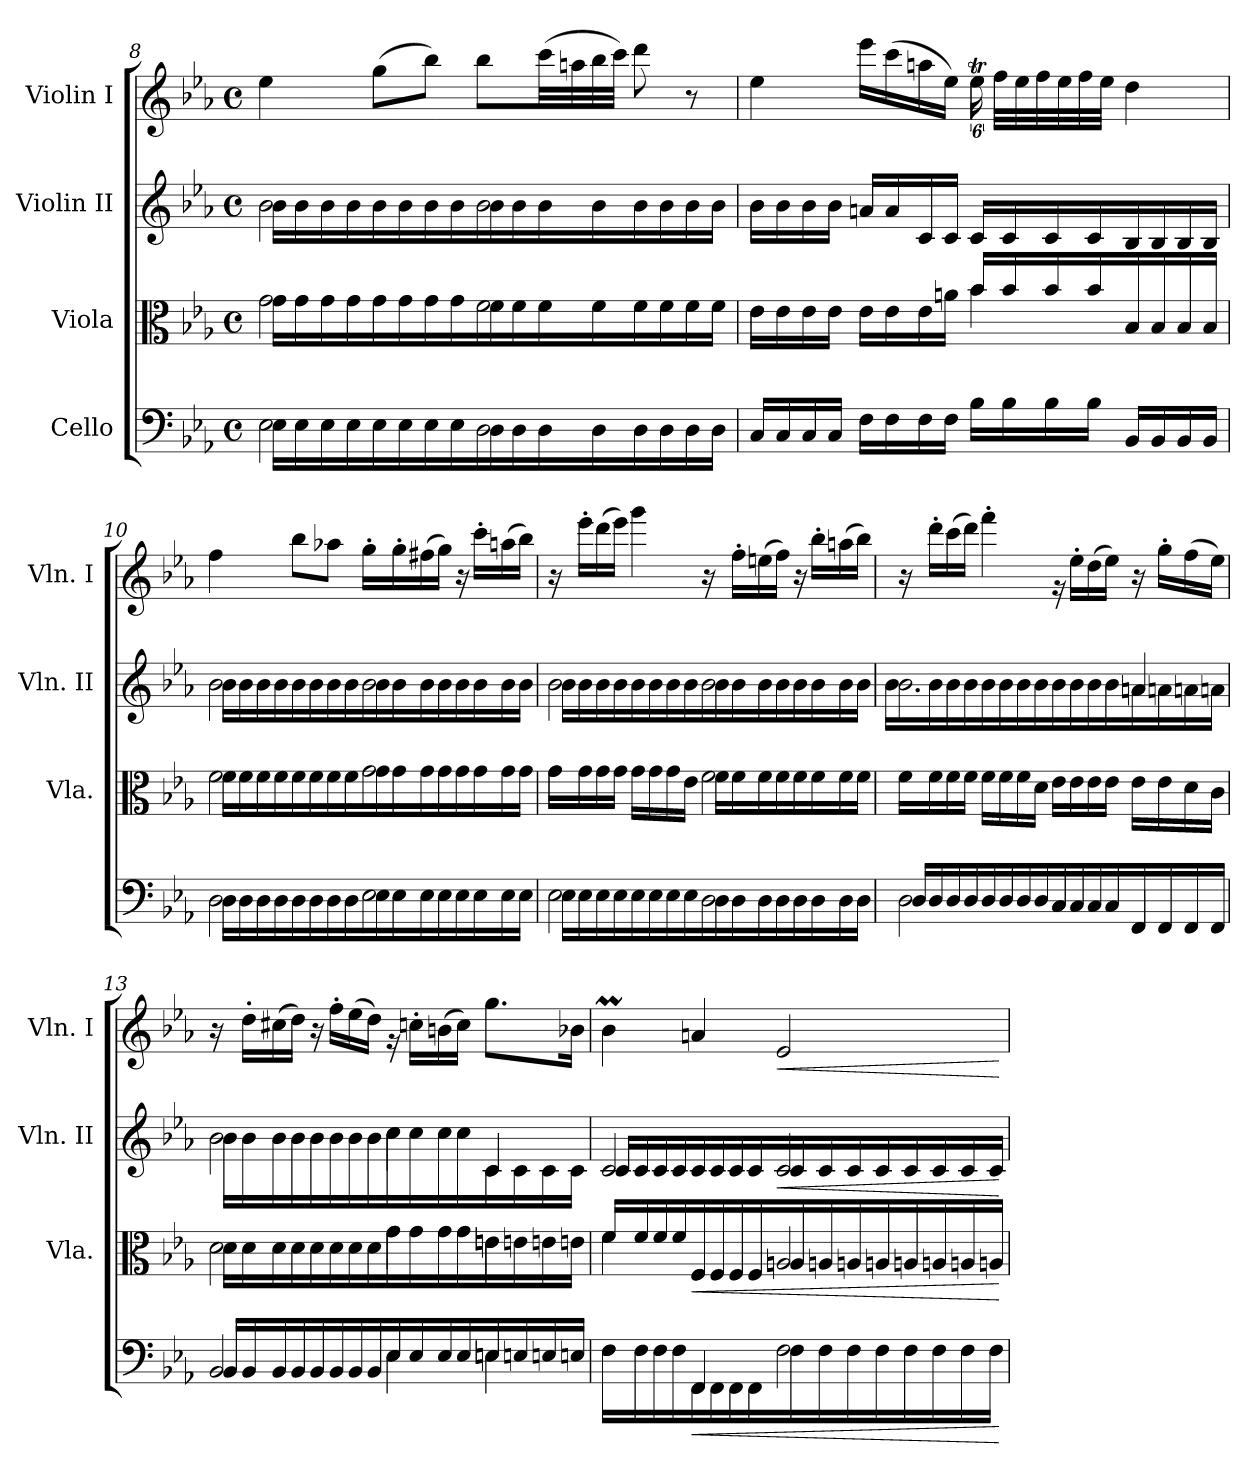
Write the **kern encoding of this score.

**kern	**dynam	**kern	**dynam	**kern	**dynam	**kern	**dynam
*part4	*part4	*part3	*part3	*part2	*part2	*part1	*part1
*staff4	*staff4	*staff3	*staff3	*staff2	*staff2	*staff1	*staff1
*I"Cello	*	*I"Viola	*	*I"Violin II	*	*I"Violin I	*
*	*	*I'Vla.	*	*I'Vln. II	*	*I'Vln. I	*
*clefF4	*	*clefC3	*	*clefG2	*	*clefG2	*
*k[b-e-a-]	*	*k[b-e-a-]	*	*k[b-e-a-]	*	*k[b-e-a-]	*
*E-:	*	*E-:	*	*E-:	*	*E-:	*
*M4/4	*	*M4/4	*	*M4/4	*	*M4/4	*
*met(c)	*	*met(c)	*	*met(c)	*	*met(c)	*
=8	=8	=8	=8	=8	=8	=8	=8
*^	*	*^	*	*^	*	*	*
2E-\	16E-\LL	.	2g\	16g\LL	.	2b-\	16b-\LL	.	4ee-\	.
.	16E-\	.	.	16g\	.	.	16b-\	.	.	.
.	16E-\	.	.	16g\	.	.	16b-\	.	.	.
.	16E-\	.	.	16g\	.	.	16b-\	.	.	.
.	16E-\	.	.	16g\	.	.	16b-\	.	(>8gg\L	.
.	16E-\	.	.	16g\	.	.	16b-\	.	.	.
.	16E-\	.	.	16g\	.	.	16b-\	.	8bb-\J)	.
.	16E-\	.	.	16g\	.	.	16b-\	.	.	.
2D\	16D\	.	2f\	16f\	.	2b-\	16b-\	.	8bb-\L	.
.	16D\	.	.	16f\	.	.	16b-\	.	.	.
.	16D\	.	.	16f\	.	.	16b-\	.	(>32ccc\LL	.
.	.	.	.	.	.	.	.	.	32aan\	.
.	16D\	.	.	16f\	.	.	16b-\	.	32bb-\	.
.	.	.	.	.	.	.	.	.	32ccc\JJJ)	.
.	16D\	.	.	16f\	.	.	16b-\	.	8ddd\	.
.	16D\	.	.	16f\	.	.	16b-\	.	.	.
.	16D\	.	.	16f\	.	.	16b-\	.	8r	.
.	16D\JJ	.	.	16f\JJ	.	.	16b-\JJ	.	.	.
*v	*v	*	*	*	*	*	*	*	*	*
=9	=9	=9	=9	=9	=9	=9	=9	=9	=9
*	*	*	*	*	*	*	*	*^	*
16C/LL	.	4e-\	16e-\LL	.	4b-\	16b-\LL	.	4ee-\	4ryy	.
16C/	.	.	16e-\	.	.	16b-\	.	.	.	.
16C\	.	.	16e-\	.	.	16b-\	.	.	.	.
16C/JJ	.	.	16e-\JJ	.	.	16b-\JJ	.	.	.	.
16F\LL	.	16e-\LL	4ryy	.	16an/LL	4ryy	.	16eee-\LL	4ryy	.
16F\	.	16e-\	.	.	16a/	.	.	(>16ccc\	.	.
16F\	.	16e-\	.	.	16c/	.	.	16aan\	.	.
16F\JJ	.	16an\JJ	.	.	16c/JJ	.	.	16ee-\JJ)	.	.
16B-\LL	.	4b-\	16b-\LL	.	4c/	16c/LL	.	4ee-T\	96%5ee-\	.
.	.	.	.	.	.	.	.	.	32ff\LLL	.
16B-\	.	.	16b-\	.	.	16c/	.	.	.	.
.	.	.	.	.	.	.	.	.	32ee-\	.
.	.	.	.	.	.	.	.	.	32ff\	.
16B-\	.	.	16b-\	.	.	16c/	.	.	.	.
.	.	.	.	.	.	.	.	.	32ee-\	.
.	.	.	.	.	.	.	.	.	32ff\	.
16B-\JJ	.	.	16b-\	.	.	16c/	.	.	.	.
.	.	.	.	.	.	.	.	.	32ee-\JJJ	.
.	.	.	.	.	.	.	.	.	96%25ryy	.
16BB-/LL	.	4B-/	16B-/	.	4B-/	16B-/	.	4dd\	.	.
16BB-/	.	.	16B-/	.	.	16B-/	.	.	.	.
16BB-/	.	.	16B-/	.	.	16B-/	.	.	.	.
16BB-/JJ	.	.	16B-/JJ	.	.	16B-/JJ	.	.	.	.
*	*	*	*	*	*	*	*	*v	*v	*
=10	=10	=10	=10	=10	=10	=10	=10	=10	=10
*^	*	*	*	*	*	*	*	*	*
2D\	16D\LL	.	2f\	16f\LL	.	2b-\	16b-\LL	.	4ff\	.
.	16D\	.	.	16f\	.	.	16b-\	.	.	.
.	16D\	.	.	16f\	.	.	16b-\	.	.	.
.	16D\	.	.	16f\	.	.	16b-\	.	.	.
.	16D\	.	.	16f\	.	.	16b-\	.	8bb-\L	.
.	16D\	.	.	16f\	.	.	16b-\	.	.	.
.	16D\	.	.	16f\	.	.	16b-\	.	8aa-X\J	.
.	16D\	.	.	16f\	.	.	16b-\	.	.	.
2E-\	16E-\	.	2g\	16g\	.	2b-\	16b-\	.	16gg'\LL	.
.	16E-\	.	.	16g\	.	.	16b-\	.	16gg'\	.
.	16E-\	.	.	16g\	.	.	16b-\	.	(16ff#X\	.
.	16E-\	.	.	16g\	.	.	16b-\	.	16gg\JJ)	.
.	16E-\	.	.	16g\	.	.	16b-\	.	16r	.
.	16E-\	.	.	16g\	.	.	16b-\	.	16ccc'\LL	.
.	16E-\	.	.	16g\	.	.	16b-\	.	(>16aan\	.
.	16E-\JJ	.	.	16g\JJ	.	.	16b-\JJ	.	16bb-\JJ)	.
!!LO:LB:g=z
=11	=11	=11	=11	=11	=11	=11	=11	=11	=11	=11
2E-\	16E-\LL	.	4g\	16g\LL	.	2b-\	16b-\LL	.	16r	.
.	16E-\	.	.	16g\	.	.	16b-\	.	16eee-'\LL	.
.	16E-\	.	.	16g\	.	.	16b-\	.	(16ddd\	.
.	16E-\	.	.	16g\JJ	.	.	16b-\	.	16eee-\JJ)	.
.	16E-\	.	16g\LL	4ryy	.	.	16b-\	.	4ggg\	.
.	16E-\	.	16g\	.	.	.	16b-\	.	.	.
.	16E-\	.	16g\	.	.	.	16b-\	.	.	.
.	16E-\	.	16e-\JJ	.	.	.	16b-\	.	.	.
2D\	16D\	.	2f\	16f\LL	.	2b-\	16b-\	.	16r	.
.	16D\	.	.	16f\	.	.	16b-\	.	16ff'\LL	.
.	16D\	.	.	16f\	.	.	16b-\	.	(>16een\	.
.	16D\	.	.	16f\	.	.	16b-\	.	16ff\JJ)	.
.	16D\	.	.	16f\	.	.	16b-\	.	16r	.
.	16D\	.	.	16f\	.	.	16b-\	.	16bb-'\LL	.
.	16D\	.	.	16f\	.	.	16b-\	.	(>16aan\	.
.	16D\JJ	.	.	16f\JJ	.	.	16b-\JJ	.	16bb-\JJ)	.
*	*	*	*v	*v	*	*	*	*	*	*
=12	=12	=12	=12	=12	=12	=12	=12	=12	=12
2D\	16D\LL	.	16f\LL	.	2.b-\	16b-\LL	.	16r	.
.	16D\	.	16f\	.	.	16b-\	.	16ddd'\LL	.
.	16D\	.	16f\	.	.	16b-\	.	(>16ccc\	.
.	16D\	.	16f\JJ	.	.	16b-\	.	16ddd\JJ)	.
.	16D\	.	16f\LL	.	.	16b-\	.	4fff'\	.
.	16D\	.	16f\	.	.	16b-\	.	.	.
.	16D\	.	16f\	.	.	16b-\	.	.	.
.	16D\	.	16d\JJ	.	.	16b-\	.	.	.
4C/	16C/	.	16e-\LL	.	.	16b-\	.	16rg	.
.	16C/	.	16e-\	.	.	16b-\	.	16ee-'\LL	.
.	16C/	.	16e-\	.	.	16b-\	.	(>16dd\	.
.	16C/	.	16e-\JJ	.	.	16b-\	.	16ee-\JJ)	.
4FF/	16FF/	.	16e-\LL	.	4an/	16an/	.	16r	.
.	16FF/	.	16e-\	.	.	16an/	.	16gg'\LL	.
.	16FF/	.	16d\	.	.	16an/	.	(16ff\	.
.	16FF/JJ	.	16c\JJ	.	.	16an/JJ	.	16ee-\JJ)	.
=13	=13	=13	=13	=13	=13	=13	=13	=13	=13
*	*	*	*^	*	*	*	*	*	*
2BB-/	16BB-/LL	.	2d\	16d\LL	.	2b-\	16b-\LL	.	16r	.
.	16BB-/	.	.	16d\	.	.	16b-\	.	16dd'\LL	.
.	16BB-/	.	.	16d\	.	.	16b-\	.	(>16cc#X\	.
.	16BB-/	.	.	16d\	.	.	16b-\	.	16dd\JJ)	.
.	16BB-/	.	.	16d\	.	.	16b-\	.	16r	.
.	16BB-/	.	.	16d\	.	.	16b-\	.	16ff'\LL	.
.	16BB-/	.	.	16d\	.	.	16b-\	.	(>16ee-\	.
.	16BB-/	.	.	16d\	.	.	16b-\	.	16dd\JJ)	.
4E-\	16E-\	.	4g\	16g\	.	4cc\	16cc\	.	16rg	.
.	16E-\	.	.	16g\	.	.	16cc\	.	16ccn'\LL	.
.	16E-\	.	.	16g\	.	.	16cc\	.	(>16bn\	.
.	16E-\	.	.	16g\	.	.	16cc\	.	16cc\JJ)	.
4En\	16En\	.	4en\	16en\	.	4c/	16c/	.	8.gg\L	.
.	16En\	.	.	16en\	.	.	16c/	.	.	.
.	16En\	.	.	16en\	.	.	16c/	.	.	.
.	16En\JJ	.	.	16en\JJ	.	.	16c/JJ	.	16b-X\Jk	.
=14	=14	=14	=14	=14	=14	=14	=14	=14	=14	=14
4F\	16F\LL	.	4f\	16f\LL	.	2c/	16c/LL	.	4b-M\	.
.	16F\	.	.	16f\	.	.	16c/	.	.	.
.	16F\	.	.	16f\	.	.	16c/	.	.	.
.	16F\	.	.	16f\	.	.	16c/	.	.	.
!	!	!LO:HP:b	!	!	!LO:HP:b	!	!	!	!	!
4FF/	16FF/	<	4F/	16F/	<	.	16c/	.	4an/	.
.	16FF/	.	.	16F/	.	.	16c/	.	.	.
.	16FF/	.	.	16F/	.	.	16c/	.	.	.
.	16FF/	.	.	16F/	.	.	16c/	.	.	.
!	!	!	!	!	!	!	!	!LO:HP:b	!	!LO:HP:b
2F\	16F\	.	2An/	16An/	.	2c/	16c/	<	2e-/	<
.	16F\	.	.	16An/	.	.	16c/	.	.	.
.	16F\	.	.	16An/	.	.	16c/	.	.	.
.	16F\	.	.	16An/	.	.	16c/	.	.	.
.	16F\	.	.	16An/	.	.	16c/	.	.	.
.	16F\	.	.	16An/	.	.	16c/	.	.	.
.	16F\	.	.	16An/	.	.	16c/	.	.	.
.	16F\JJ	.	.	16An/JJ	.	.	16c/JJ	.	.	.
*v	*v	*	*	*	*	*v	*v	*	*	*
*	*	*v	*v	*	*	*	*	*
.	[	.	[	.	[	.	[
=	=	=	=	=	=	=	=
*-	*-	*-	*-	*-	*-	*-	*-
